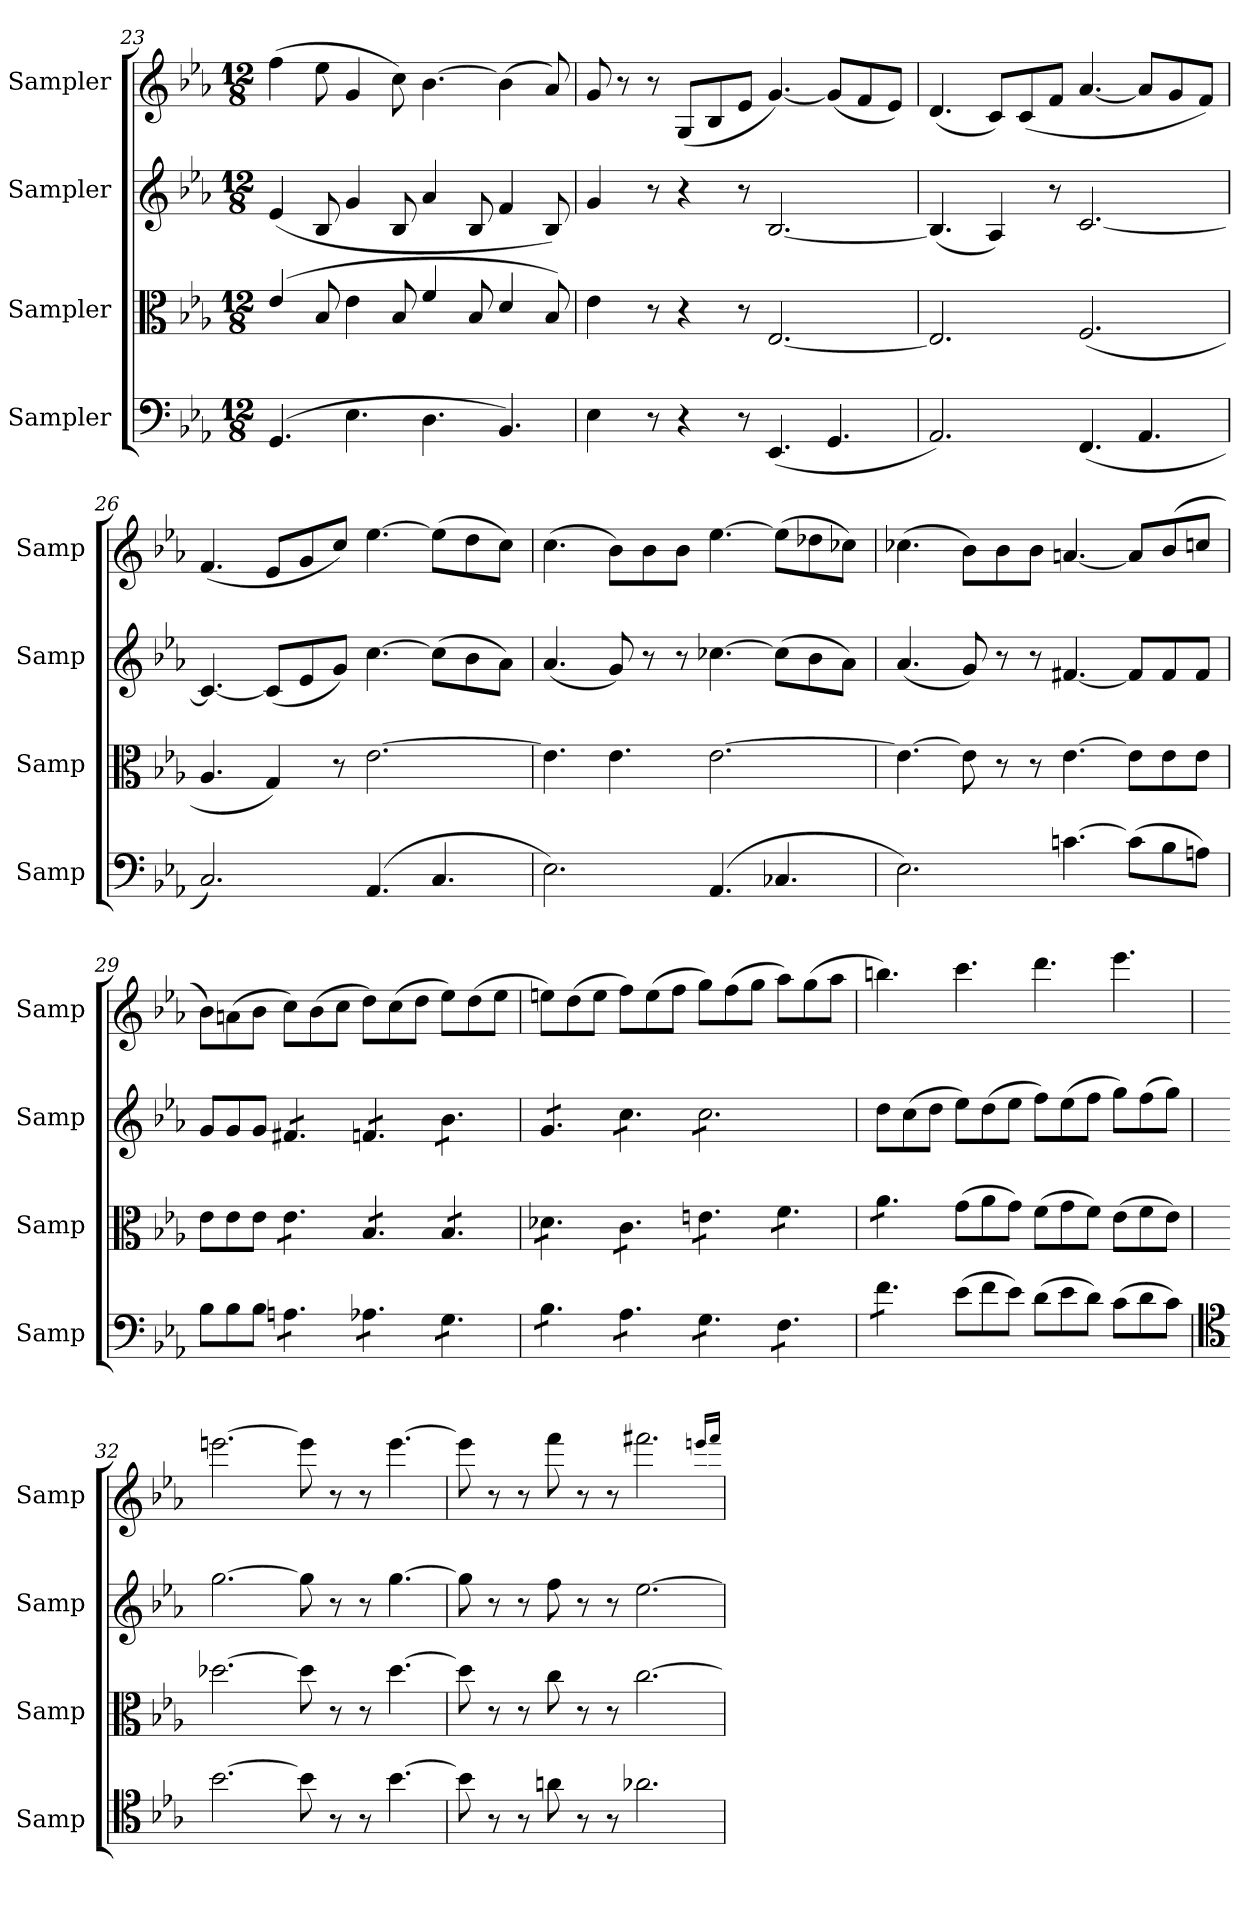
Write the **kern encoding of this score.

**kern	**kern	**kern	**kern
*part4	*part3	*part2	*part1
*staff4	*staff3	*staff2	*staff1
*I"Sampler	*I"Sampler	*I"Sampler	*I"Sampler
*I'Samp	*I'Samp	*I'Samp	*I'Samp
*clefF4	*clefC3	*clefG2	*clefG2
*k[b-e-a-]	*k[b-e-a-]	*k[b-e-a-]	*k[b-e-a-]
*M12/8	*M12/8	*M12/8	*M12/8
=23	=23	=23	=23
(4.GG/	(4e-/	(4e-/	(4ff\
.	8B-/	8B-/	8ee-\
4.E-\	4e-\	4g/	4g/
.	8B-/	8B-/	8cc\)
4.D\	4f/	4a-/	[4.b-\
.	8B-/	8B-/	.
4.BB-/)	4d/	4f/	(4b-\]
.	8B-/)	8B-/)	8a-/)
=24	=24	=24	=24
4E-\	4e-\	4g/	8g/
.	.	.	8r
8r	8r	8r	8r
4r	4r	4r	(8G/L
.	.	.	8B-/
8r	8r	8r	8e-/J
(4.EE-/	[2.E-/	[2.B-/	[4.g/)
4.GG/	.	.	(8g/L]
.	.	.	8f/
.	.	.	8e-/J)
=25	=25	=25	=25
2.AA-/)	2.E-/]	(4.B-/]	(4.d/
.	.	4A-/)	8c/L)
.	.	.	(8c/
.	.	8r	8f/J
(4.FF/	(2.F/	[2.c/	[4.a-/
4.AA-/	.	.	8a-/L]
.	.	.	8g/
.	.	.	8f/J)
=26	=26	=26	=26
2.C/)	4.A-/	4.c/_	(4.f/
.	4G/)	(8c/L]	8e-/L
.	.	8e-/	8g/
.	8r	8g/J)	8cc/J)
(4.AA-/	[2.e-\	[4.cc\	[4.ee-\
4.C/	.	(8cc\L]	(8ee-\L]
.	.	8b-\	8dd\
.	.	8a-\J)	8cc\J)
!!LO:LB:g=z
=27	=27	=27	=27
2.E-\)	4.e-\]	(4.a-/	(4.cc\
.	4.e-\	8g/)	8b-\L)
.	.	8r	8b-\
.	.	8r	8b-\J
(4.AA-/	[2.e-\	[4.cc-X\	[4.ee-\
4.C-X/	.	(8cc-\L]	(8ee-\L]
.	.	8b-\	8dd-X\
.	.	8a-\J)	8cc-X\J)
=28	=28	=28	=28
2.E-\)	4.e-\_	(4.a-/	(4.cc-X\
.	8e-\]	8g/)	8b-\L)
.	8r	8r	8b-\
.	8r	8r	8b-\J
[4.cn\	[4.e-\	[4.f#X/	[4.an/
(8c\L]	8e-\L]	8f#/L]	8a/L]
8B-\	8e-\	8f#/	(>8b-/
8An\J)	8e-\J	8f#/J	8ccn/J
=29	=29	=29	=29
8B-\L	8e-\L	8g/L	8b-\L)
8B-\	8e-\	8g/	(8an\
8B-\J	8e-\J	8g/J	8b-\J
*tremolo	*	*	*
*	*tremolo	*	*
*	*	*tremolo	*
8An\L	8e-\L	8f#X/L	8cc\L)
8An\	8e-\	8f#X/	(8b-\
8An\J	8e-\J	8f#X/J	8cc\J
8A-X\L	8B-/L	8fn/L	8dd\L)
8A-X\	8B-/	8fn/	(8cc\
8A-X\J	8B-/J	8fn/J	8dd\J
8G\L	8B-/L	8b-\L	8ee-\L)
8G\	8B-/	8b-\	(8dd\
8G\J	8B-/J	8b-\J	8ee-\J
=30	=30	=30	=30
8B-\L	8d-X\L	8g/L	8een\L)
8B-\	8d-X\	8g/	(8dd\
8B-\J	8d-X\J	8g/J	8ee\J
8A-\L	8c\L	8cc\L	8ff\L)
8A-\	8c\	8cc\	(8ee\
8A-\J	8c\J	8cc\J	8ff\J
8G\L	8en\L	8cc\L	8gg\L)
8G\	8en\	8cc\	(8ff\
8G\J	8en\J	8cc\	8gg\J
8F\L	8f\L	8cc\	8aa-\L)
8F\	8f\	8cc\	(8gg\
8F\J	8f\J	8cc\J	8aa-\J
*	*	*Xtremolo	*
=31	=31	=31	=31
8f\L	8a-\L	8dd\L	4.bbn\)
8f\	8a-\	(8cc\	.
8f\J	8a-\J	8dd\J	.
*	*Xtremolo	*	*
*Xtremolo	*	*	*
(8e-\L	(8g\L	8ee-\L)	4.ccc\
8f\	8a-\	(8dd\	.
8e-\J)	8g\J)	8ee-\J	.
(8d\L	(8f\L	8ff\L)	4.ddd\
8e-\	8g\	(8ee-\	.
8d\J)	8f\J)	8ff\J	.
(8c\L	(8e-\L	8gg\L)	4.eee-\
8d\	8f\	(8ff\	.
8c\J)	8e-\J)	8gg\J)	.
!!LO:LB:g=z
=32	=32	=32	=32
*clefC4	*	*	*
[2.b-\	[2.dd-X\	[2.gg\	[2.eeen\
8b-\]	8dd-\]	8gg\]	8eee\]
8r	8r	8r	8r
8r	8r	8r	8r
[4.b-\	[4.dd-\	[4.gg\	[4.eee\
=33	=33	=33	=33
8b-\]	8dd-\]	8gg\]	8eee\]
8r	8r	8r	8r
8r	8r	8r	8r
8an\	8cc\	8ff\	8fff\
8r	8r	8r	8r
8r	8r	8r	8r
2.a-X\	[2.cc\	[2.ee-\	2.fff#X\
.	.	.	16qeeen/LL
.	.	.	16qfff#/JJ
=	=	=	=
*-	*-	*-	*-
